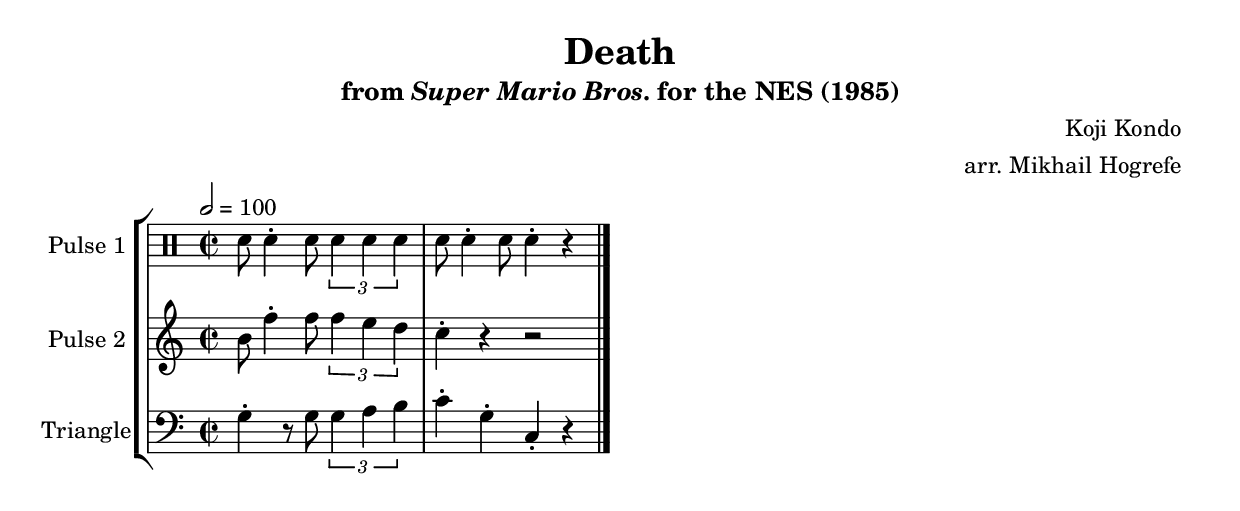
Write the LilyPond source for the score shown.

\version "2.20.0"

\book {
    \header {
        title = "Death"
        subtitle = \markup { "from" {\italic "Super Mario Bros."} "for the NES (1985)" }
        composer = "Koji Kondo"
        arranger = "arr. Mikhail Hogrefe"
    }

    \score {
        {
            \new StaffGroup <<
                \new DrumStaff {
                    \drummode {
                        \set Staff.instrumentName="Pulse 1"
                        \set Staff.shortInstrumentName="P.1"
\tempo 2 = 100
\time 2/2
sn8 sn4-. sn8 \tuplet 3/2 { sn4 sn sn } |
sn8 sn4-. sn8 sn4-. r |
\bar "|."
                    }
                }

                \new Staff \relative c'' {
                    \set Staff.instrumentName = "Pulse 2"
                    \set Staff.shortInstrumentName = "P.2"
\accidentalStyle modern-cautionary
\key c \major
b8 f'4-. f8 \tuplet 3/2 { f4 e d } |
c4-. r r2 |
                }

                \new Staff \relative c' {
                    \set Staff.instrumentName = "Triangle"
                    \set Staff.shortInstrumentName = "T."
\accidentalStyle modern-cautionary
\clef bass
\key c \major
g4-. r8 g \tuplet 3/2 { g4 a b } |
c4-. g-. c,-. r |
                }
            >>
        }
        \layout {
            \context {
                \Staff
                \RemoveEmptyStaves
            }
            \context {
                \DrumStaff
                \RemoveEmptyStaves
            }
        }
    }
}
